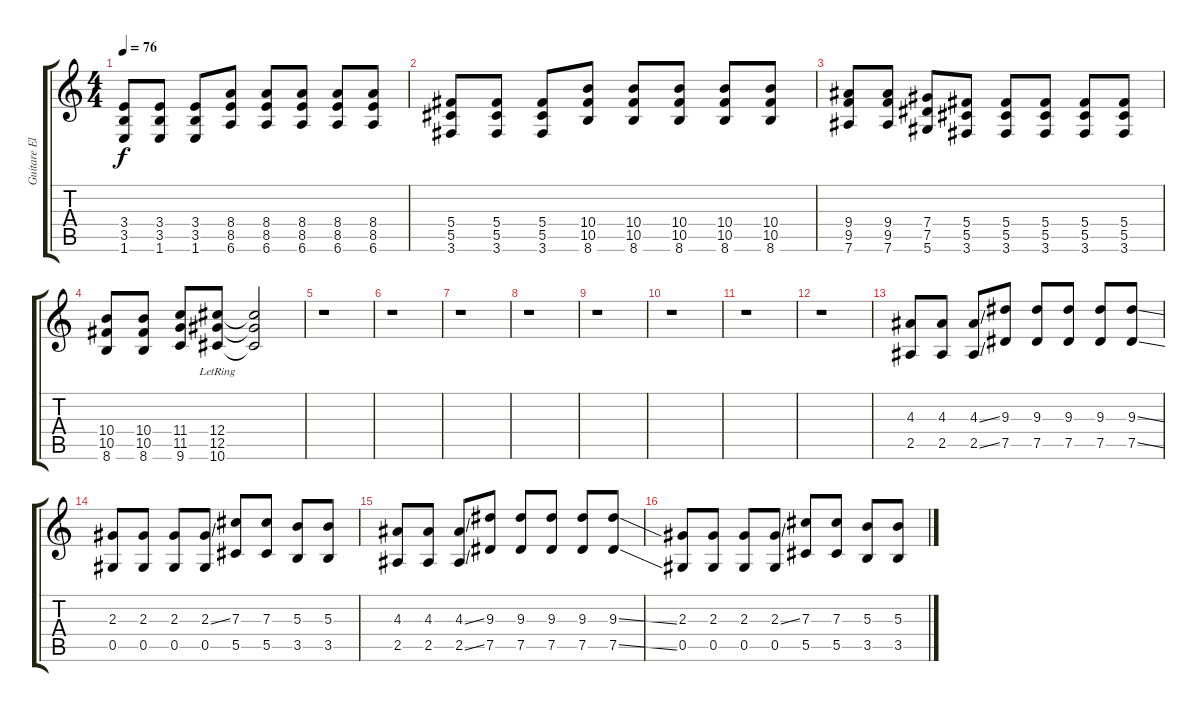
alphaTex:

\track ("Guitare Electrique" "Guitare El") {instrument electricguitarclean}
\staff {score tabs}
\tuning (Eb4 Bb3 Gb3 Db3 Ab2 Eb2) {hide}
\ts (4 4)
\tempo 76
\clef g2
\ks c
(3.4 3.5 1.6).8{dy f} (3.4 3.5 1.6).8 (3.4 3.5 1.6).8 (8.4 8.5 6.6).8 (8.4 8.5 6.6).8 (8.4 8.5 6.6).8 (8.4 8.5 6.6).8 (8.4 8.5 6.6).8 |
(5.4 5.5 3.6).8 (5.4 5.5 3.6).8 (5.4 5.5 3.6).8 (10.4 10.5 8.6).8 (10.4 10.5 8.6).8 (10.4 10.5 8.6).8 (10.4 10.5 8.6).8 (10.4 10.5 8.6).8 |
(9.4 9.5 7.6).8 (9.4 9.5 7.6).8 (7.4 7.5 5.6).8 (5.4 5.5 3.6).8 (5.4 5.5 3.6).8 (5.4 5.5 3.6).8 (5.4 5.5 3.6).8 (5.4 5.5 3.6).8 |
(10.4 10.5 8.6).8 (10.4 10.5 8.6).8 (11.4 11.5 9.6).8 (12.4{lr} 12.5{lr} 10.6{lr}).8 (12.4{t} 12.5{t} 10.6{t}).2 |
r.1 |
r.1 |
r.1 |
r.1 |
r.1 |
r.1 |
r.1 |
r.1 |
(4.3 2.5).8{volume 16 instrument distortionguitar} (4.3 2.5).8 (4.3{ss} 2.5{ss}).8 (9.3 7.5).8 (9.3 7.5).8 (9.3 7.5).8 (9.3 7.5).8 (9.3{ss} 7.5{ss}).8 |
(2.3 0.5).8 (2.3 0.5).8 (2.3 0.5).8 (2.3{ss} 0.5).8 (7.3 5.5).8 (7.3 5.5).8 (5.3 3.5).8 (5.3 3.5).8 |
(4.3 2.5).8 (4.3 2.5).8 (4.3{ss} 2.5{ss}).8 (9.3 7.5).8 (9.3 7.5).8 (9.3 7.5).8 (9.3 7.5).8 (9.3{ss} 7.5{ss}).8 |
(2.3 0.5).8 (2.3 0.5).8 (2.3 0.5).8 (2.3{ss} 0.5).8 (7.3 5.5).8 (7.3 5.5).8 (5.3 3.5).8 (5.3 3.5).8
